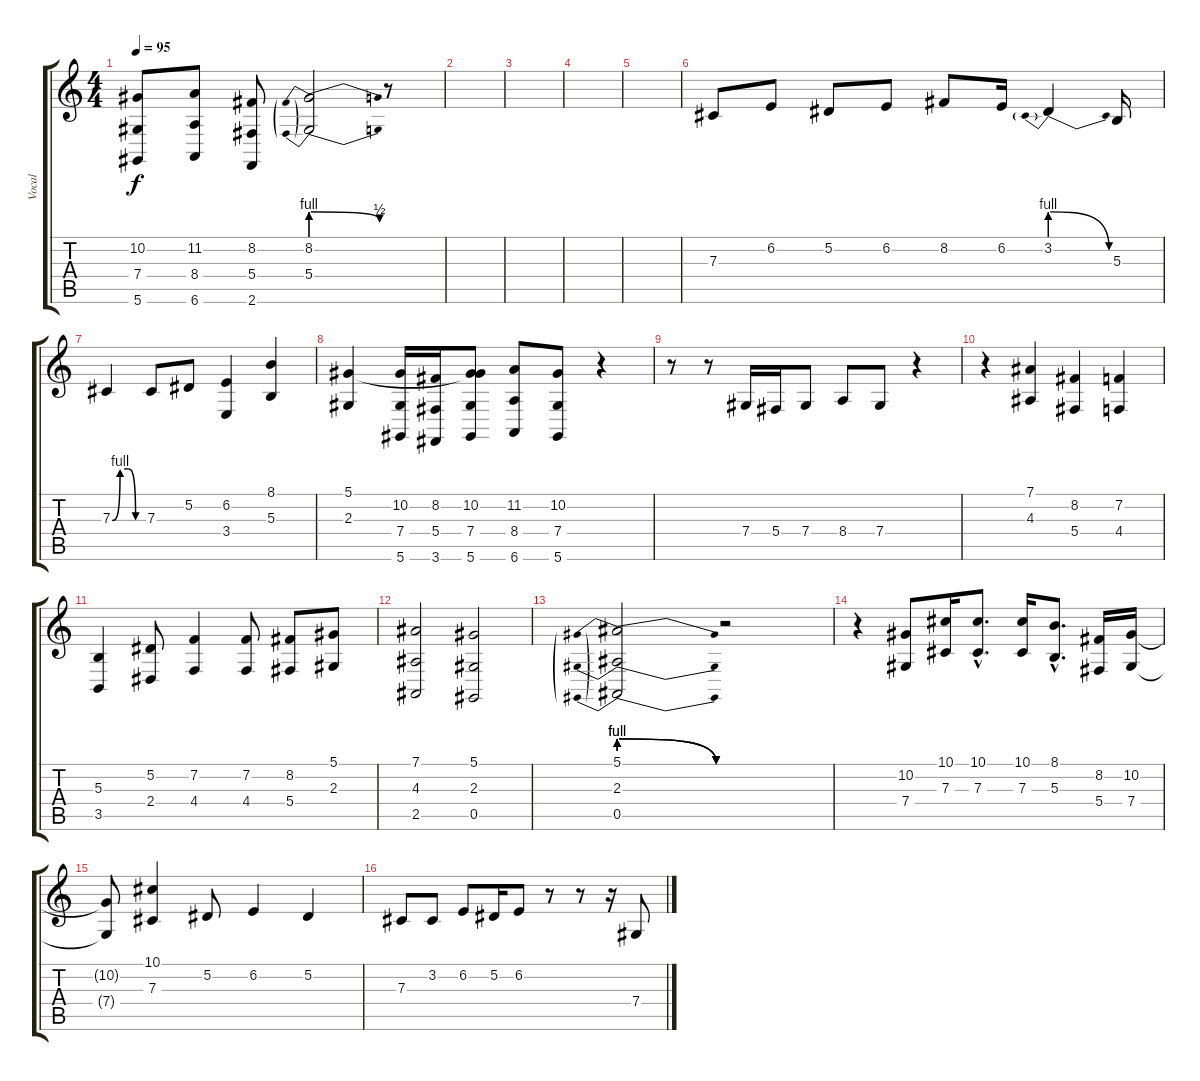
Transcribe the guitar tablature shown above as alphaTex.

\track ("Vocal" "Vocal") {instrument violin}
\staff {score tabs}
\tuning (Eb4 Bb3 Gb3 Db3 Ab2 Eb2) {hide}
\ts (4 4)
\tempo 95
\clef g2
\ks c
(10.2 7.4 5.6).8{dy f} (11.2 8.4 6.6).8 (8.2 5.4 2.6).8 (8.2{be (prebendrelease 0 4 60 2)} 5.4{be (prebendrelease 0 4 60 2)}).2 r.8 |
|
|
|
|
7.3.8 6.2.8 5.2.8 6.2.8 8.2.8 6.2.16 3.2{be (prebendrelease 0 4 60 0)}.4 5.3.16 |
7.3{be (custom 0 0 15 4 30 4 45 0 60 0)}.4 7.3.8 5.2.8 (6.2 3.4).4 (8.1 5.3).4 |
(5.1 2.3).4 (10.2 7.4 5.6).16 (8.2 5.4 3.6).16 (5.1{t} 10.2 7.4 5.6).8 (11.2 8.4 6.6).8 (10.2 7.4 5.6).8 r.4 |
r.8 r.8 7.4.16 5.4.16 7.4.8 8.4.8 7.4.8 r.4 |
r.4 (7.1 4.3).4 (8.2 5.4).4 (7.2 4.4).4 |
(5.3 3.5).4 (5.2 2.4).8 (7.2 4.4).4 (7.2 4.4).8 (8.2 5.4).8 (5.1 2.3).8 |
(7.1 4.3 2.5).2 (5.1 2.3 0.5).2 |
(5.1{be (prebendrelease 0 4 60 0)} 2.3{be (prebendrelease 0 4 60 0)} 0.5{be (prebendrelease 0 4 60 0)}).2 r.2 |
r.4 (10.2 7.4).8 (10.1 7.3).16 (10.1{hac} 7.3{hac}).8{d} (10.1 7.3).16 (8.1{hac} 5.3{hac}).8{d} (8.2 5.4).16 (10.2 7.4).16 |
(10.2{t} 7.4{t}).8 (10.1 7.3).4 5.2.8 6.2.4 5.2.4 |
7.3.8 3.2.8 6.2.8 5.2.16 6.2.8 r.8 r.8 r.16 7.4.8
